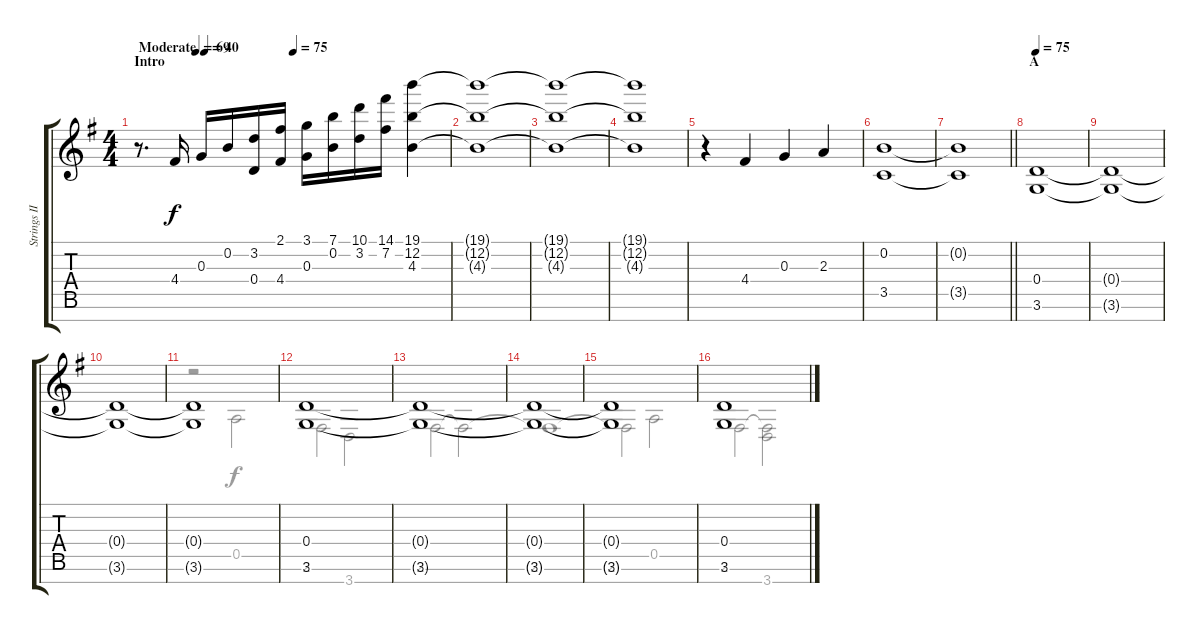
\track ("Strings II" "Strings II") {instrument stringensemble1}
\staff {score tabs}
\tuning (E5 B4 G4 D4 A3 E3 B2) {hide}
\voice
\ts (4 4)
\section ("" "Intro")
\tempo (40 "Moderate")
\tempo (69 0.1875)
\tempo (75 0.5)
\tempo (40 "Moderate")
\clef g2
\ks g
r.8{d dy f instrument stringensemble1} 4.4.16 0.3.16 0.2.16 (3.2 0.4).16 (2.1 4.4).16 (3.1 0.3).16 (7.1 0.2).16 (10.1 3.2).16 (14.1 7.2).16 (19.1 12.2 4.3).4 |
(19.1{t} 12.2{t} 4.3{t}).1 |
(19.1{t} 12.2{t} 4.3{t}).1 |
(19.1{t} 12.2{t} 4.3{t}).1 |
r.4 4.4.4 0.3.4 2.3.4 |
(0.2 3.5).1 |
\barLineRight lightlight
(0.2{t} 3.5{t}).1 |
\section ("" "A")
\tempo 75
(0.4 3.6).1 |
(0.4{t} 3.6{t}).1 |
(0.4{t} 3.6{t}).1 |
(0.4{t} 3.6{t}).1 |
(0.4 3.6).1 |
(0.4{t} 3.6{t}).1 |
(0.4{t} 3.6{t}).1 |
(0.4{t} 3.6{t}).1 |
(0.4 3.6).1
\voice
\clef g2
\ottava regular
\simile none
\ks g
|
|
|
|
|
|
\barLineRight lightlight
|
|
|
|
r.2 0.5.2 |
2.6.2 3.7.2 |
2.6.2 2.6{t}.2 |
2.6{t}.1 |
2.6{t}.2 0.5.2 |
2.6.2 (2.6{t} 3.7).2
